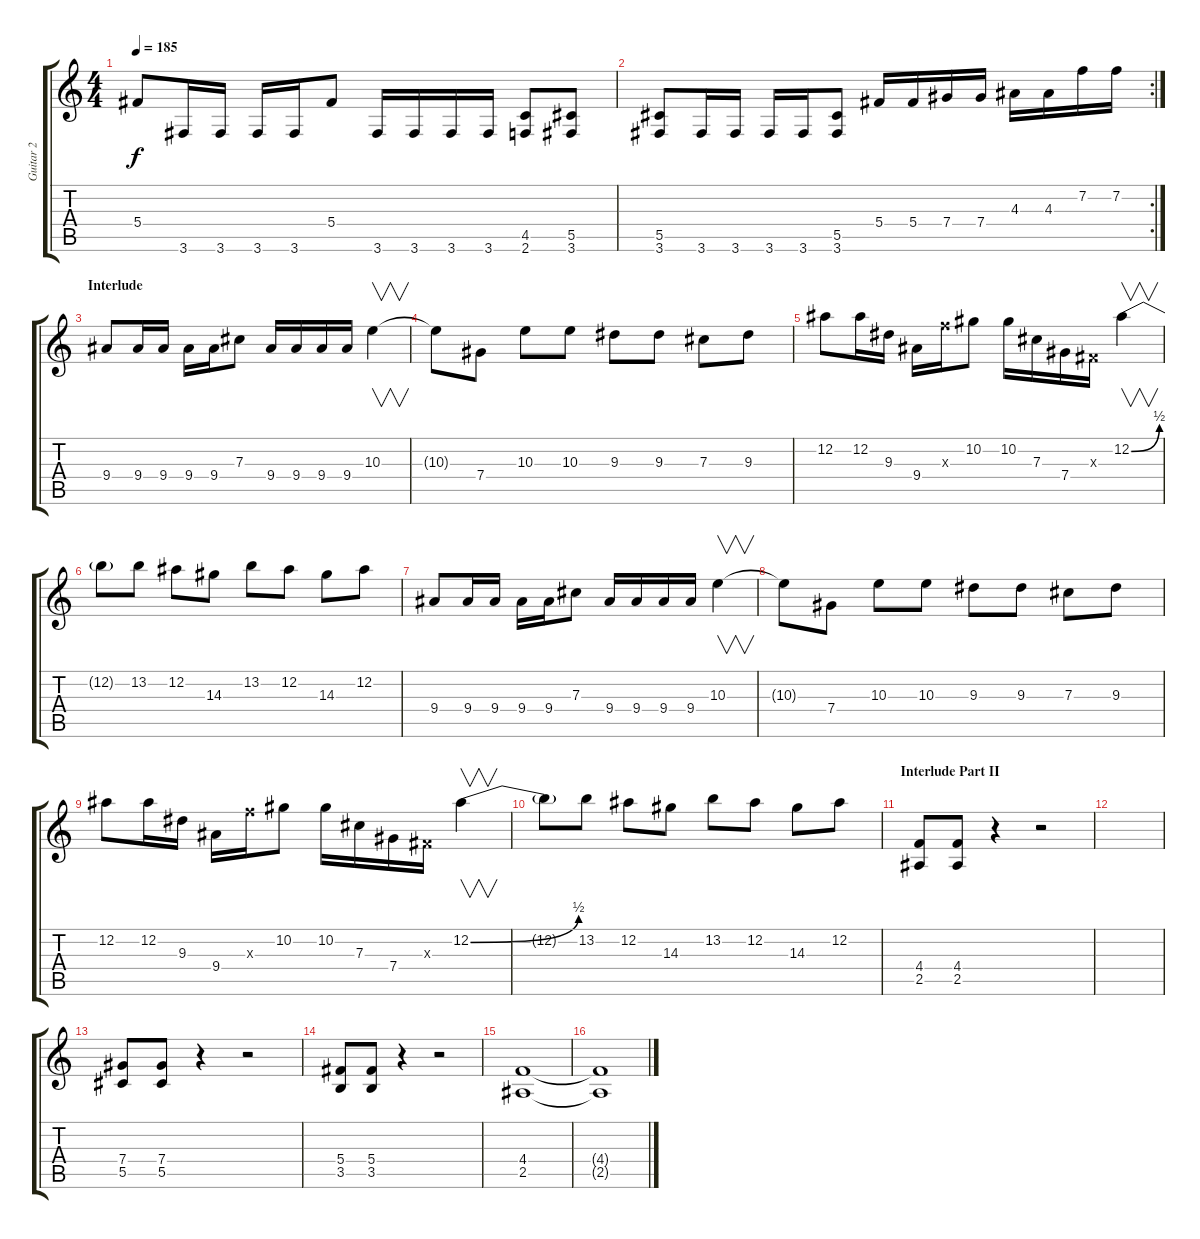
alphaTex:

\track ("Guitar 2" "Guitar 2") {instrument overdrivenguitar}
\staff {score tabs}
\tuning (Eb4 Bb3 Gb3 Db3 Ab2 Eb2) {hide}
\ts (4 4)
\tempo 185
\clef g2
\ks c
5.4.8{dy f} 3.6.16 3.6.16 3.6.16 3.6.16 5.4.8 3.6.16 3.6.16 3.6.16 3.6.16 (4.5 2.6).8 (5.5 3.6).8 |
\rc 2
(5.5 3.6).8 3.6.16 3.6.16 3.6.16 3.6.16 (5.5 3.6).8 5.4.16 5.4.16 7.4.16 7.4.16 4.3.16 4.3.16 7.2.16 7.2.16 |
\section ("" "Interlude")
9.4.8 9.4.16 9.4.16 9.4.16 9.4.16 7.3.8 9.4.16 9.4.16 9.4.16 9.4.16 10.3.4{v} |
10.3{t}.8 7.4.8 10.3.8 10.3.8 9.3.8 9.3.8 7.3.8 9.3.8 |
12.2.8 12.2.16 9.3.16 9.4.16 11.3{x}.16 10.2.8 10.2.16 7.3.16 7.4.16 0.3{x}.16 12.2{be (bend 0 0 60 2)}.4{v} |
12.2{t}.8 13.2.8 12.2.8 14.3.8 13.2.8 12.2.8 14.3.8 12.2.8 |
9.4.8 9.4.16 9.4.16 9.4.16 9.4.16 7.3.8 9.4.16 9.4.16 9.4.16 9.4.16 10.3.4{v} |
10.3{t}.8 7.4.8 10.3.8 10.3.8 9.3.8 9.3.8 7.3.8 9.3.8 |
12.2.8 12.2.16 9.3.16 9.4.16 11.3{x}.16 10.2.8 10.2.16 7.3.16 7.4.16 0.3{x}.16 12.2{be (bend 0 0 60 2)}.4{v} |
12.2{t}.8 13.2.8 12.2.8 14.3.8 13.2.8 12.2.8 14.3.8 12.2.8 |
\section ("" "Interlude Part II")
(4.4 2.5).8 (4.4 2.5).8 r.4 r.2 |
|
(7.4 5.5).8 (7.4 5.5).8 r.4 r.2 |
(5.4 3.5).8 (5.4 3.5).8 r.4 r.2 |
(4.4 2.5).1 |
(4.4{t} 2.5{t}).1
